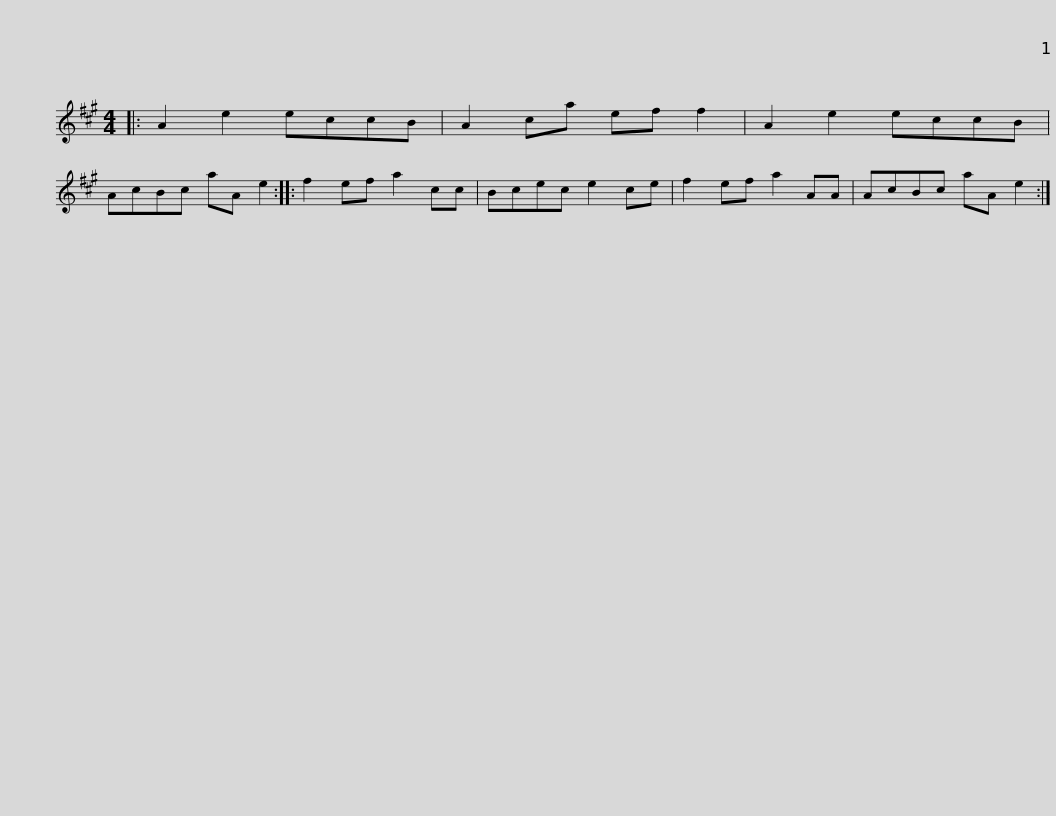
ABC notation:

X:1
L:1/8
M:4/4
I:linebreak $
K:A
V:1 treble
V:1
|: A2 e2 eccB | A2 ca ef f2 | A2 e2 eccB | AcBc aA e2 :: f2 ef a2 cc | %5
 Bcec e2 ce |$ f2 ef a2 AA | AcBc aA e2 :| %8
